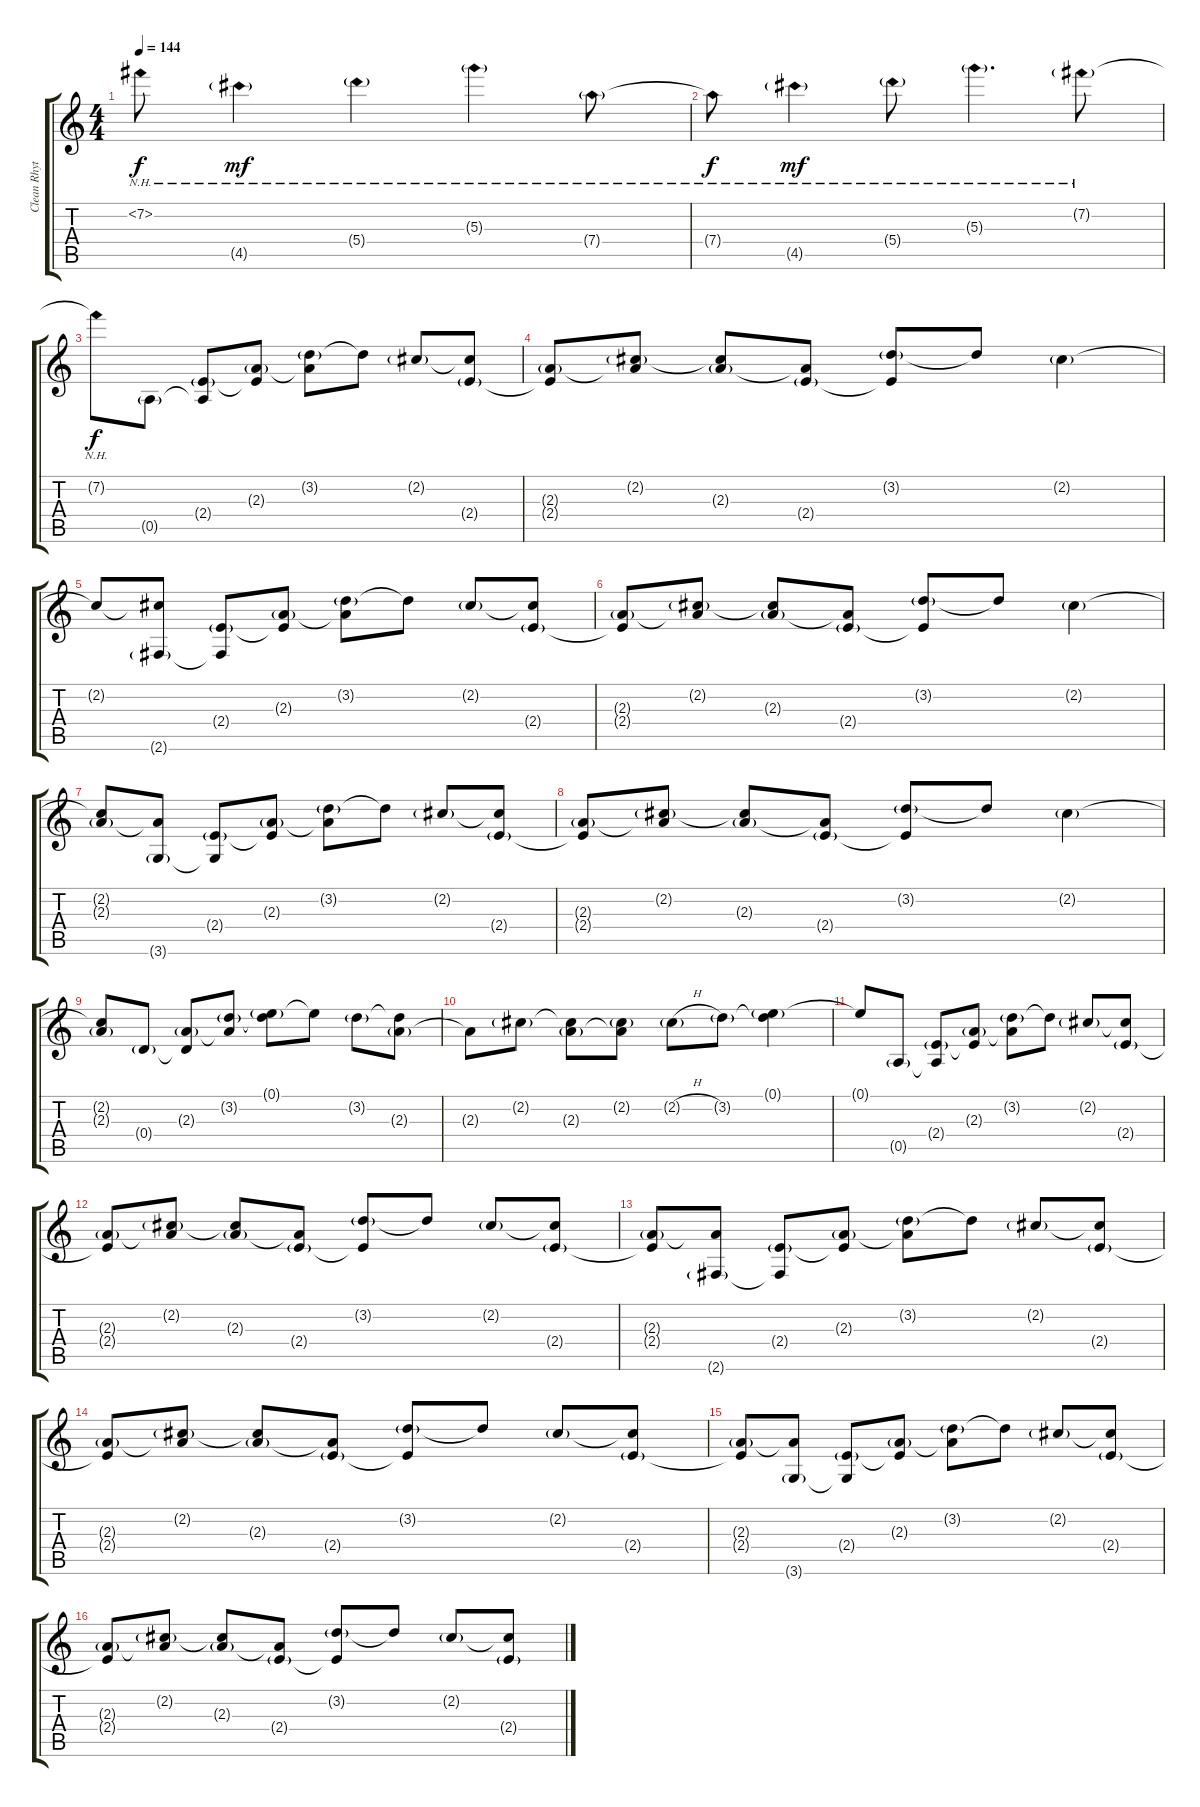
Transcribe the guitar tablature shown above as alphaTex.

\track ("Clean Rhythm Echo" "Clean Rhyt") {instrument acousticguitarsteel}
\staff {score tabs}
\tuning (E4 B3 G3 D3 A2 E2) {hide}
\ts (4 4)
\tempo 144
\clef g2
\ks c
7.2{nh t}.8{dy f} 4.5{nh g}.4{dy mf} 5.4{nh g}.4 5.3{nh g}.4 7.4{nh g}.8 |
7.4{nh t}.8{dy f} 4.5{nh g}.4{dy mf} 5.4{nh g}.8 5.3{nh g}.4{d} 7.2{nh g}.8 |
7.2{nh t}.8{dy f} 0.5{g}.8 (2.4{g} 0.5{t}).8 (2.3{g} 2.4{t}).8 (3.2{g} 2.3{t}).8 3.2{t}.8 2.2{g}.8 (2.2{t} 2.4{g}).8 |
(2.3{g} 2.4{t}).8 (2.2{g} 2.3{t}).8 (2.2{t} 2.3{g}).8 (2.3{t} 2.4{g}).8 (3.2{g} 2.4{t}).8 3.2{t}.8 2.2{g}.4 |
2.2{t}.8 (2.2{t} 2.6{g}).8 (2.4{g} 2.6{t}).8 (2.3{g} 2.4{t}).8 (3.2{g} 2.3{t}).8 3.2{t}.8 2.2{g}.8 (2.2{t} 2.4{g}).8 |
(2.3{g} 2.4{t}).8 (2.2{g} 2.3{t}).8 (2.2{t} 2.3{g}).8 (2.3{t} 2.4{g}).8 (3.2{g} 2.4{t}).8 3.2{t}.8 2.2{g}.4 |
(2.2{t} 2.3{g}).8 (2.3{t} 3.6{g}).8 (2.4{g} 3.6{t}).8 (2.3{g} 2.4{t}).8 (3.2{g} 2.3{t}).8 3.2{t}.8 2.2{g}.8 (2.2{t} 2.4{g}).8 |
(2.3{g} 2.4{t}).8 (2.2{g} 2.3{t}).8 (2.2{t} 2.3{g}).8 (2.3{t} 2.4{g}).8 (3.2{g} 2.4{t}).8 3.2{t}.8 2.2{g}.4 |
(2.2{t} 2.3{g}).8 0.4{g}.8 (2.3{g} 0.4{t}).8 (3.2{g} 2.3{t}).8 (0.1{g} 3.2{t}).8 0.1{t}.8 3.2{g}.8 (3.2{t} 2.3{g}).8 |
2.3{t}.8 2.2{g}.8 (2.2{t} 2.3{g}).8 (2.2{g} 2.3{t}).8 2.2{h g}.8 3.2{g}.8 (0.1{g} 3.2{t}).4 |
0.1{t}.8 0.5{g}.8 (2.4{g} 0.5{t}).8 (2.3{g} 2.4{t}).8 (3.2{g} 2.3{t}).8 3.2{t}.8 2.2{g}.8 (2.2{t} 2.4{g}).8 |
(2.3{g} 2.4{t}).8 (2.2{g} 2.3{t}).8 (2.2{t} 2.3{g}).8 (2.3{t} 2.4{g}).8 (3.2{g} 2.4{t}).8 3.2{t}.8 2.2{g}.8 (2.2{t} 2.4{g}).8 |
(2.3{g} 2.4{t}).8 (2.3{t} 2.6{g}).8 (2.4{g} 2.6{t}).8 (2.3{g} 2.4{t}).8 (3.2{g} 2.3{t}).8 3.2{t}.8 2.2{g}.8 (2.2{t} 2.4{g}).8 |
(2.3{g} 2.4{t}).8 (2.2{g} 2.3{t}).8 (2.2{t} 2.3{g}).8 (2.3{t} 2.4{g}).8 (3.2{g} 2.4{t}).8 3.2{t}.8 2.2{g}.8 (2.2{t} 2.4{g}).8 |
(2.3{g} 2.4{t}).8 (2.3{t} 3.6{g}).8 (2.4{g} 3.6{t}).8 (2.3{g} 2.4{t}).8 (3.2{g} 2.3{t}).8 3.2{t}.8 2.2{g}.8 (2.2{t} 2.4{g}).8 |
(2.3{g} 2.4{t}).8 (2.2{g} 2.3{t}).8 (2.2{t} 2.3{g}).8 (2.3{t} 2.4{g}).8 (3.2{g} 2.4{t}).8 3.2{t}.8 2.2{g}.8 (2.2{t} 2.4{g}).8
